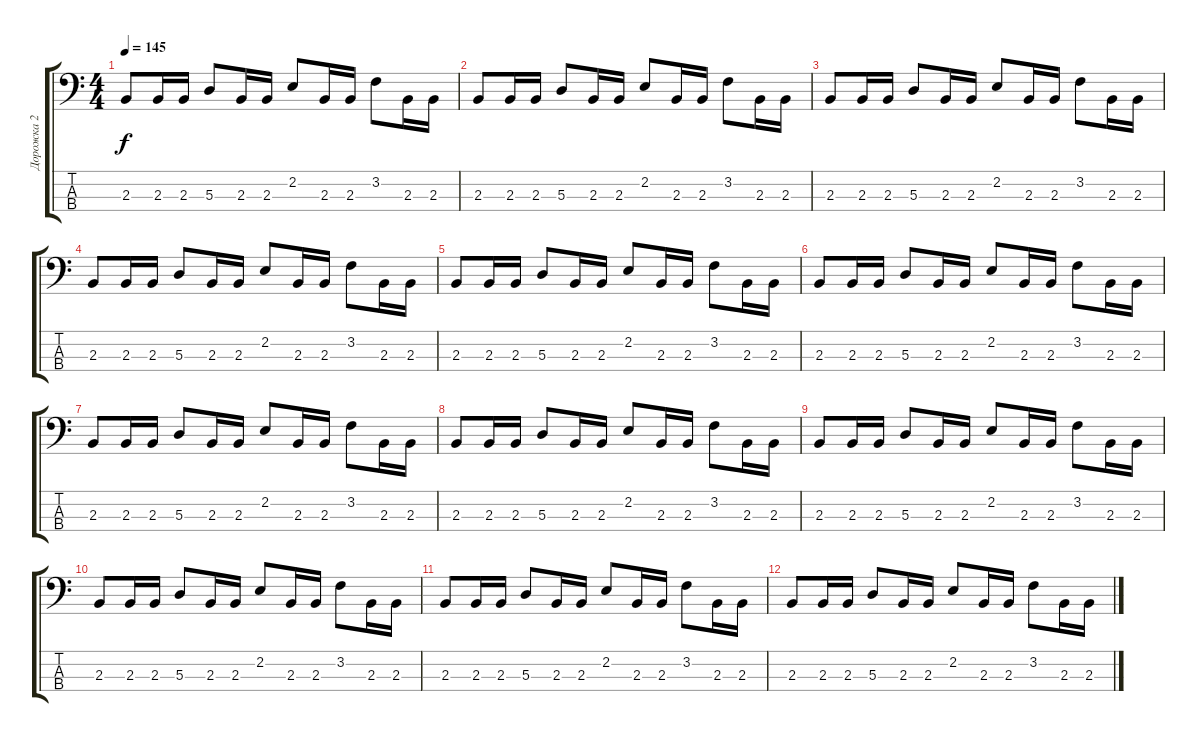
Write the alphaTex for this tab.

\track ("Дорожка 2" "Дорожка 2") {instrument synthbass2}
\staff {score tabs}
\tuning (G2 D2 A1 E1) {hide}
\ts (4 4)
\tempo 145
\clef f4
\ks c
2.3.8{dy f} 2.3.16 2.3.16 5.3.8 2.3.16 2.3.16 2.2.8 2.3.16 2.3.16 3.2.8 2.3.16 2.3.16 |
2.3.8 2.3.16 2.3.16 5.3.8 2.3.16 2.3.16 2.2.8 2.3.16 2.3.16 3.2.8 2.3.16 2.3.16 |
2.3.8 2.3.16 2.3.16 5.3.8 2.3.16 2.3.16 2.2.8 2.3.16 2.3.16 3.2.8 2.3.16 2.3.16 |
2.3.8 2.3.16 2.3.16 5.3.8 2.3.16 2.3.16 2.2.8 2.3.16 2.3.16 3.2.8 2.3.16 2.3.16 |
2.3.8 2.3.16 2.3.16 5.3.8 2.3.16 2.3.16 2.2.8 2.3.16 2.3.16 3.2.8 2.3.16 2.3.16 |
2.3.8 2.3.16 2.3.16 5.3.8 2.3.16 2.3.16 2.2.8 2.3.16 2.3.16 3.2.8 2.3.16 2.3.16 |
2.3.8 2.3.16 2.3.16 5.3.8 2.3.16 2.3.16 2.2.8 2.3.16 2.3.16 3.2.8 2.3.16 2.3.16 |
2.3.8 2.3.16 2.3.16 5.3.8 2.3.16 2.3.16 2.2.8 2.3.16 2.3.16 3.2.8 2.3.16 2.3.16 |
2.3.8 2.3.16 2.3.16 5.3.8 2.3.16 2.3.16 2.2.8 2.3.16 2.3.16 3.2.8 2.3.16 2.3.16 |
2.3.8 2.3.16 2.3.16 5.3.8 2.3.16 2.3.16 2.2.8 2.3.16 2.3.16 3.2.8 2.3.16 2.3.16 |
2.3.8 2.3.16 2.3.16 5.3.8 2.3.16 2.3.16 2.2.8 2.3.16 2.3.16 3.2.8 2.3.16 2.3.16 |
2.3.8 2.3.16 2.3.16 5.3.8 2.3.16 2.3.16 2.2.8 2.3.16 2.3.16 3.2.8 2.3.16 2.3.16
